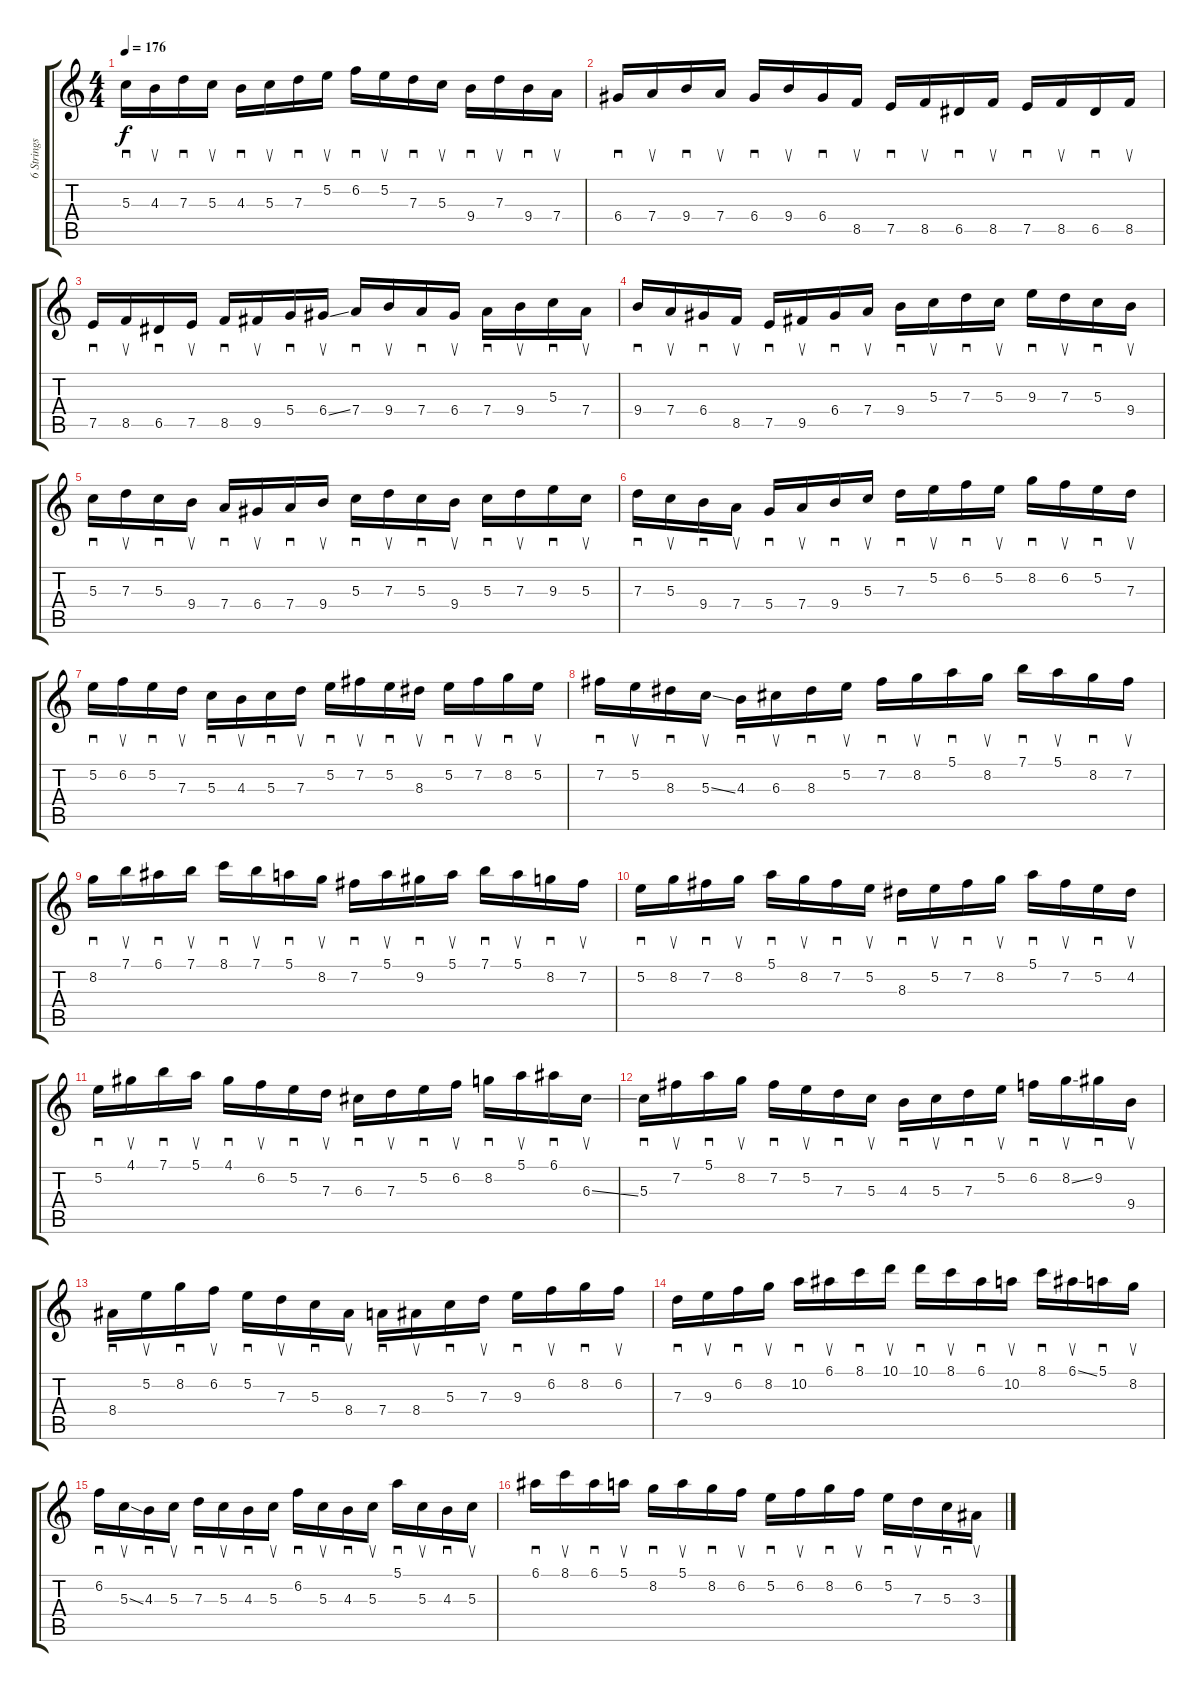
\track ("6 Strings version" "6 Strings ") {mute instrument overdrivenguitar}
\staff {score tabs}
\tuning (E4 B3 G3 D3 A2 E2) {hide}
\ts (4 4)
\tempo 176
\clef g2
\ks c
5.3.16{sd dy f} 4.3.16{su} 7.3.16{sd} 5.3.16{su} 4.3.16{sd} 5.3.16{su} 7.3.16{sd} 5.2.16{su} 6.2.16{sd} 5.2.16{su} 7.3.16{sd} 5.3.16{su} 9.4.16{sd} 7.3.16{su} 9.4.16{sd} 7.4.16{su} |
6.4.16{sd} 7.4.16{su} 9.4.16{sd} 7.4.16{su} 6.4.16{sd} 9.4.16{su} 6.4.16{sd} 8.5.16{su} 7.5.16{sd} 8.5.16{su} 6.5.16{sd} 8.5.16{su} 7.5.16{sd} 8.5.16{su} 6.5.16{sd} 8.5.16{su} |
7.5.16{sd} 8.5.16{su} 6.5.16{sd} 7.5.16{su} 8.5.16{sd} 9.5.16{su} 5.4.16{sd} 6.4{ss}.16{su} 7.4.16{sd} 9.4.16{su} 7.4.16{sd} 6.4.16{su} 7.4.16{sd} 9.4.16{su} 5.3.16{sd} 7.4.16{su} |
9.4.16{sd} 7.4.16{su} 6.4.16{sd} 8.5.16{su} 7.5.16{sd} 9.5.16{su} 6.4.16{sd} 7.4.16{su} 9.4.16{sd} 5.3.16{su} 7.3.16{sd} 5.3.16{su} 9.3.16{sd} 7.3.16{su} 5.3.16{sd} 9.4.16{su} |
5.3.16{sd} 7.3.16{su} 5.3.16{sd} 9.4.16{su} 7.4.16{sd} 6.4.16{su} 7.4.16{sd} 9.4.16{su} 5.3.16{sd} 7.3.16{su} 5.3.16{sd} 9.4.16{su} 5.3.16{sd} 7.3.16{su} 9.3.16{sd} 5.3.16{su} |
7.3.16{sd} 5.3.16{su} 9.4.16{sd} 7.4.16{su} 5.4.16{sd} 7.4.16{su} 9.4.16{sd} 5.3.16{su} 7.3.16{sd} 5.2.16{su} 6.2.16{sd} 5.2.16{su} 8.2.16{sd} 6.2.16{su} 5.2.16{sd} 7.3.16{su} |
5.2.16{sd} 6.2.16{su} 5.2.16{sd} 7.3.16{su} 5.3.16{sd} 4.3.16{su} 5.3.16{sd} 7.3.16{su} 5.2.16{sd} 7.2.16{su} 5.2.16{sd} 8.3.16{su} 5.2.16{sd} 7.2.16{su} 8.2.16{sd} 5.2.16{su} |
7.2.16{sd} 5.2.16{su} 8.3.16{sd} 5.3{ss}.16{su} 4.3.16{sd} 6.3.16{su} 8.3.16{sd} 5.2.16{su} 7.2.16{sd} 8.2.16{su} 5.1.16{sd} 8.2.16{su} 7.1.16{sd} 5.1.16{su} 8.2.16{sd} 7.2.16{su} |
8.2.16{sd} 7.1.16{su} 6.1.16{sd} 7.1.16{su} 8.1.16{sd} 7.1.16{su} 5.1.16{sd} 8.2.16{su} 7.2.16{sd} 5.1.16{su} 9.2.16{sd} 5.1.16{su} 7.1.16{sd} 5.1.16{su} 8.2.16{sd} 7.2.16{su} |
5.2.16{sd} 8.2.16{su} 7.2.16{sd} 8.2.16{su} 5.1.16{sd} 8.2.16{su} 7.2.16{sd} 5.2.16{su} 8.3.16{sd} 5.2.16{su} 7.2.16{sd} 8.2.16{su} 5.1.16{sd} 7.2.16{su} 5.2.16{sd} 4.2.16{su} |
5.2.16{sd} 4.1.16{su} 7.1.16{sd} 5.1.16{su} 4.1.16{sd} 6.2.16{su} 5.2.16{sd} 7.3.16{su} 6.3.16{sd} 7.3.16{su} 5.2.16{sd} 6.2.16{su} 8.2.16{sd} 5.1.16{su} 6.1.16{sd} 6.3{ss}.16{su} |
5.3.16{sd} 7.2.16{su} 5.1.16{sd} 8.2.16{su} 7.2.16{sd} 5.2.16{su} 7.3.16{sd} 5.3.16{su} 4.3.16{sd} 5.3.16{su} 7.3.16{sd} 5.2.16{su} 6.2.16{sd} 8.2{ss}.16{su} 9.2.16{sd} 9.4.16{su} |
8.4.16{sd} 5.2.16{su} 8.2.16{sd} 6.2.16{su} 5.2.16{sd} 7.3.16{su} 5.3.16{sd} 8.4.16{su} 7.4.16{sd} 8.4.16{su} 5.3.16{sd} 7.3.16{su} 9.3.16{sd} 6.2.16{su} 8.2.16{sd} 6.2.16{su} |
7.3.16{sd} 9.3.16{su} 6.2.16{sd} 8.2.16{su} 10.2.16{sd} 6.1.16{su} 8.1.16{sd} 10.1.16{su} 10.1.16{sd} 8.1.16{su} 6.1.16{sd} 10.2.16{su} 8.1.16{sd} 6.1{ss}.16{su} 5.1.16{sd} 8.2.16{su} |
6.2.16{sd} 5.3{ss}.16{su} 4.3.16{sd} 5.3.16{su} 7.3.16{sd} 5.3.16{su} 4.3.16{sd} 5.3.16{su} 6.2.16{sd} 5.3.16{su} 4.3.16{sd} 5.3.16{su} 5.1.16{sd} 5.3.16{su} 4.3.16{sd} 5.3.16{su} |
6.1.16{sd} 8.1.16{su} 6.1.16{sd} 5.1.16{su} 8.2.16{sd} 5.1.16{su} 8.2.16{sd} 6.2.16{su} 5.2.16{sd} 6.2.16{su} 8.2.16{sd} 6.2.16{su} 5.2.16{sd} 7.3.16{su} 5.3.16{sd} 3.3.16{su}
